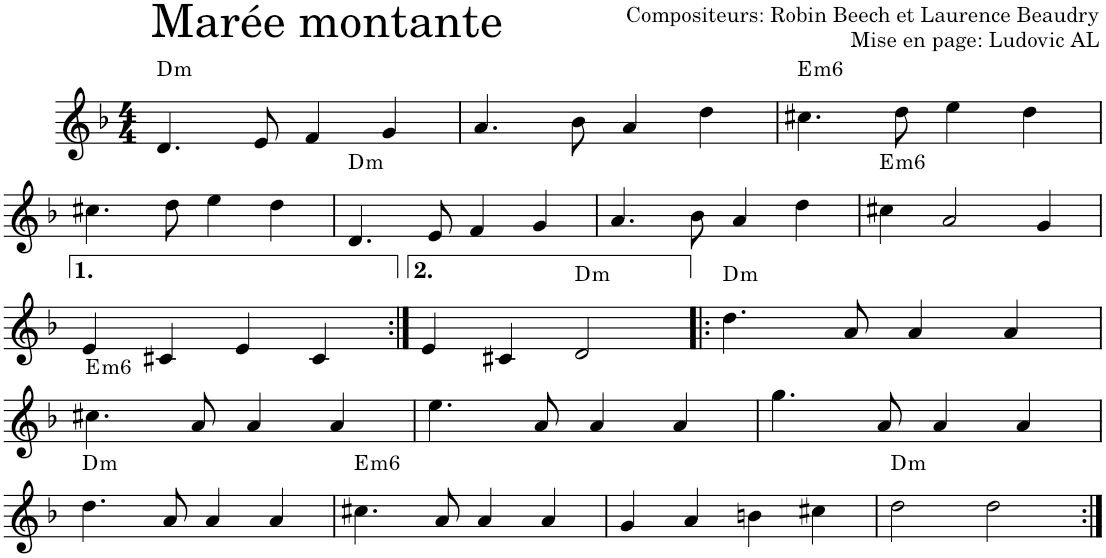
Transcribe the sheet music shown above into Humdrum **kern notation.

**kern	**harte
*part1	*part1
*staff1	*
*I"Violon	*
*I'Vln.	*
*clefG2	*
*k[b-]	*
*M4/4	*
=1	=1
!	!LO:H:kt=m
4.d/	D:min
8e/	.
4f/	.
4g/	.
=2	=2
4.a/	.
8b-\	.
4a/	.
4dd\	.
=3	=3
!	!LO:H:kt=m6
4.cc#X\	E:min6
8dd\	.
4ee\	.
4dd\	.
!!LO:LB:g=z
=4	=4
4.cc#X\	.
8dd\	.
4ee\	.
4dd\	.
=5	=5
!	!LO:H:kt=m
4.d/	D:min
8e/	.
4f/	.
4g/	.
=6	=6
4.a/	.
8b-\	.
4a/	.
4dd\	.
=7	=7
!	!LO:H:kt=m6
4cc#X\	E:min6
2a/	.
4g/	.
!!LO:LB:g=z
=8	=8
4e/	.
4c#X/	.
4e/	.
4c#/	.
=9:|!	=9:|!
4e/	.
4c#X/	.
!	!LO:H:kt=m
2d/	D:min
=10!|:	=10!|:
!	!LO:H:kt=m
4.dd\	D:min
8a/	.
4a/	.
4a/	.
!!LO:LB:g=z
=11	=11
!	!LO:H:kt=m6
4.cc#X\	E:min6
8a/	.
4a/	.
4a/	.
=12	=12
4.ee\	.
8a/	.
4a/	.
4a/	.
=13	=13
4.gg\	.
8a/	.
4a/	.
4a/	.
!!LO:LB:g=z
=14	=14
!	!LO:H:kt=m
4.dd\	D:min
8a/	.
4a/	.
4a/	.
=15	=15
!	!LO:H:kt=m6
4.cc#X\	E:min6
8a/	.
4a/	.
4a/	.
=16	=16
4g/	.
4a/	.
4bn\	.
4cc#X\	.
=17	=17
!	!LO:H:kt=m
2dd\	D:min
2dd\	.
=:|!	=:|!
*-	*-
